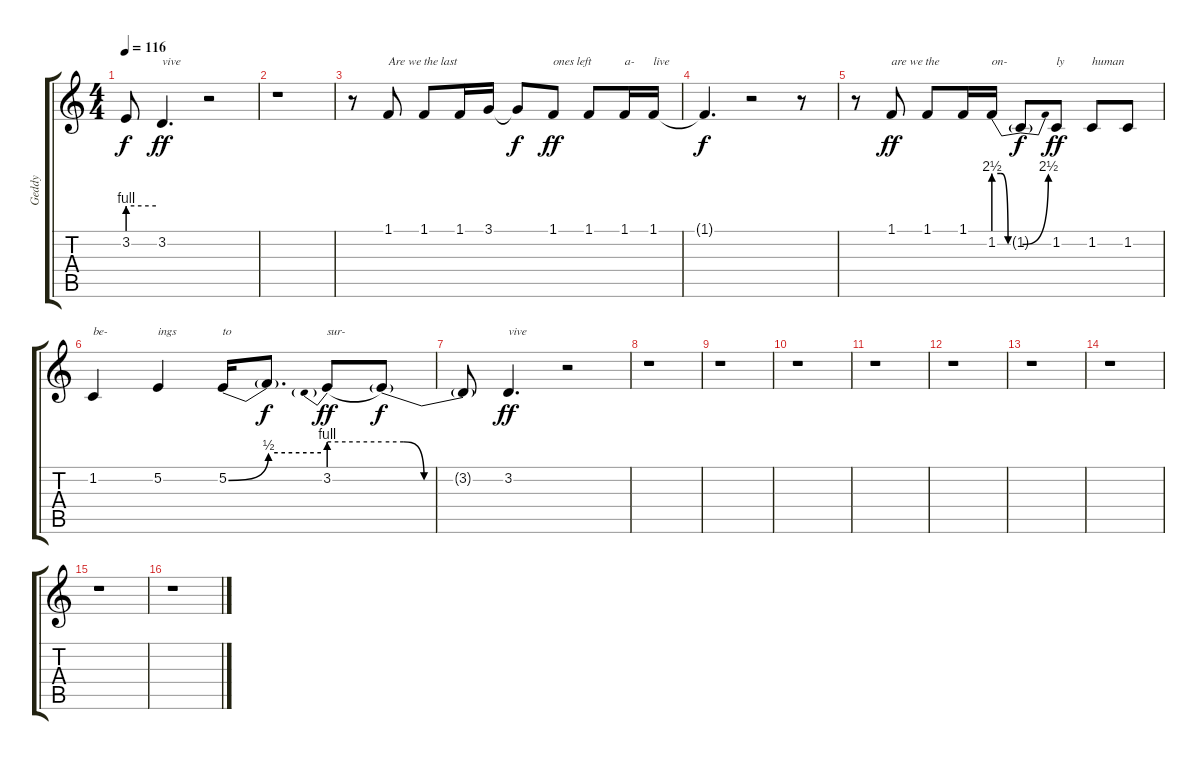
\track ("Geddy" "Geddy") {instrument lead6voice}
\staff {score tabs}
\tuning (E4 B3 G3 D3 A2 E2) {hide}
\ts (4 4)
\tempo 116
\clef g2
\ks c
3.2{be (hold 0 4 60 4) t}.8{dy f} 3.2.4{d txt "vive" dy ff} r.2 |
r.1 |
r.8 1.1.8{txt "Are we the last"} 1.1.8 1.1.16 3.1.16 3.1{t}.8{dy f} 1.1.8{txt "ones left" dy ff} 1.1.8 1.1.16{txt "a-"} 1.1.16{txt "live"} |
1.1{t}.4{d dy f} r.2 r.8 |
r.8 1.1.8{txt "are we the" dy ff} 1.1.8 1.1.16 1.2{be (custom 0 10 15 10 30 0 60 0)}.16{txt "on-"} 1.2{be (bend 0 0 60 10) t}.8{dy f} 1.2.8{txt "ly" dy ff} 1.2.8{txt "human"} 1.2.8 |
1.2.4{txt "be-"} 5.2.4{txt "ings"} 5.2{be (bend 0 0 60 2)}.16{txt "to"} 5.2{be (hold 0 2 60 2) t}.8{d dy f} 3.2{be (prebend 0 4 60 4)}.8{txt "sur-" dy ff} 3.2{be (custom 0 4 15 4 30 0 60 0) t}.8{dy f} |
3.2{be (hold 0 0 60 0) t}.8 3.2.4{d txt "vive" dy ff} r.2 |
r.1 |
r.1 |
r.1 |
r.1 |
r.1 |
r.1 |
r.1 |
r.1 |
r.1
